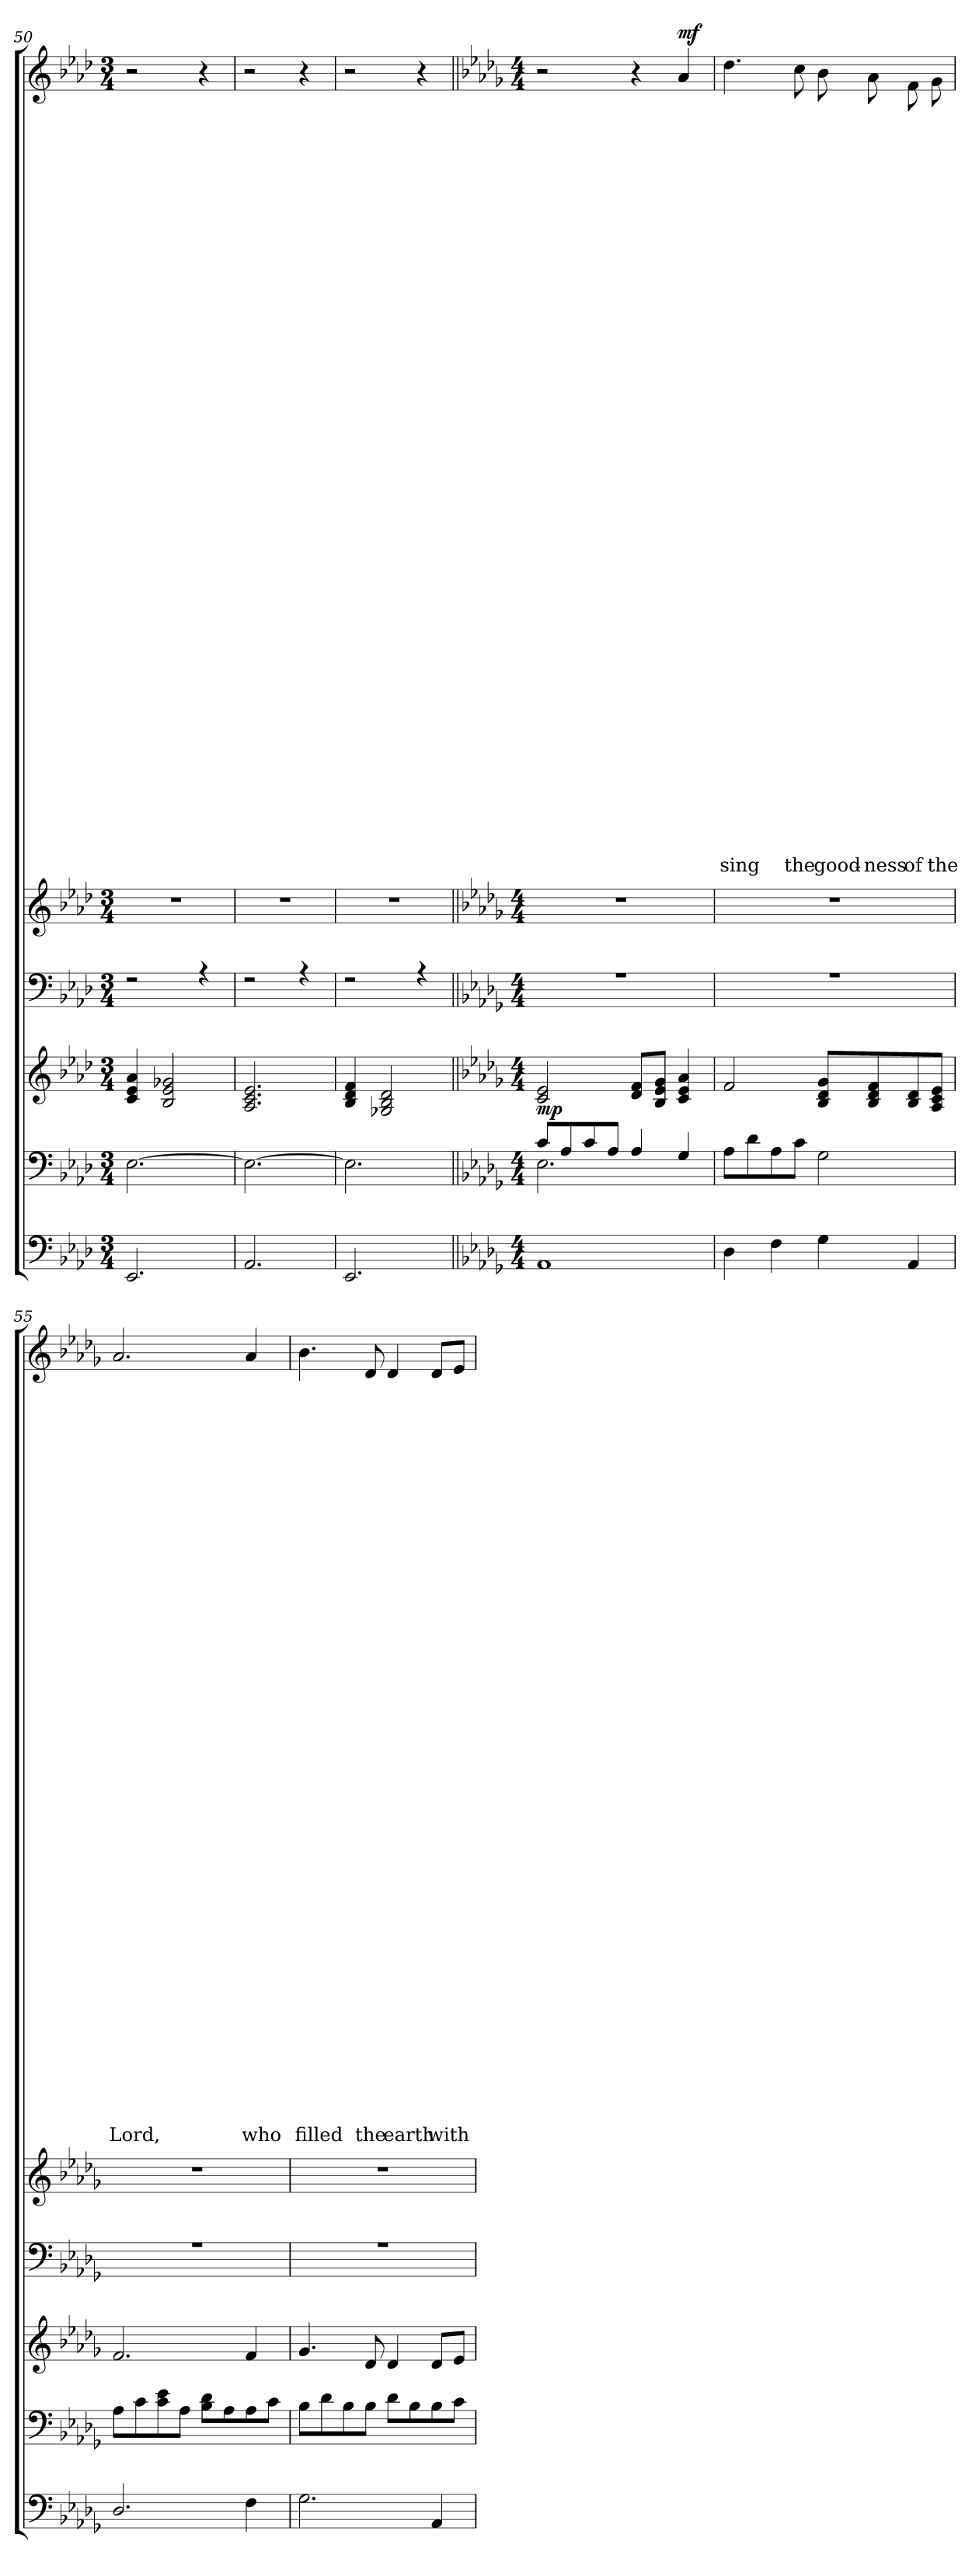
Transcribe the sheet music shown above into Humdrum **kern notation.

**kern	**kern	**kern	**dynam	**kern	**kern	**kern	**text	**text	**text	**text	**text	**text	**text	**text	**text	**text	**text	**text	**text	**text	**text	**text	**text	**text	**text	**text	**text	**text	**text	**text	**text	**text	**text	**text	**text	**text	**text	**text	**text	**text	**text	**text	**text	**text	**text	**text	**text	**dynam
*part6	*part5	*part4	*part4	*part3	*part2	*part1	*part1	*part1	*part1	*part1	*part1	*part1	*part1	*part1	*part1	*part1	*part1	*part1	*part1	*part1	*part1	*part1	*part1	*part1	*part1	*part1	*part1	*part1	*part1	*part1	*part1	*part1	*part1	*part1	*part1	*part1	*part1	*part1	*part1	*part1	*part1	*part1	*part1	*part1	*part1	*part1	*part1	*part1
*staff6	*staff5	*staff4	*staff4	*staff3	*staff2	*staff1	*staff1	*staff1	*staff1	*staff1	*staff1	*staff1	*staff1	*staff1	*staff1	*staff1	*staff1	*staff1	*staff1	*staff1	*staff1	*staff1	*staff1	*staff1	*staff1	*staff1	*staff1	*staff1	*staff1	*staff1	*staff1	*staff1	*staff1	*staff1	*staff1	*staff1	*staff1	*staff1	*staff1	*staff1	*staff1	*staff1	*staff1	*staff1	*staff1	*staff1	*staff1	*staff1
*clefF4	*clefF4	*clefG2	*	*clefF4	*clefG2	*clefG2	*	*	*	*	*	*	*	*	*	*	*	*	*	*	*	*	*	*	*	*	*	*	*	*	*	*	*	*	*	*	*	*	*	*	*	*	*	*	*	*	*	*
*k[b-e-a-d-]	*k[b-e-a-d-]	*k[b-e-a-d-]	*	*k[b-e-a-d-]	*k[b-e-a-d-]	*k[b-e-a-d-]	*	*	*	*	*	*	*	*	*	*	*	*	*	*	*	*	*	*	*	*	*	*	*	*	*	*	*	*	*	*	*	*	*	*	*	*	*	*	*	*	*	*
*A-:	*A-:	*A-:	*	*A-:	*A-:	*A-:	*	*	*	*	*	*	*	*	*	*	*	*	*	*	*	*	*	*	*	*	*	*	*	*	*	*	*	*	*	*	*	*	*	*	*	*	*	*	*	*	*	*
*M3/4	*M3/4	*M3/4	*	*M3/4	*M3/4	*M3/4	*	*	*	*	*	*	*	*	*	*	*	*	*	*	*	*	*	*	*	*	*	*	*	*	*	*	*	*	*	*	*	*	*	*	*	*	*	*	*	*	*	*
=50	=50	=50	=50	=50	=50	=50	=50	=50	=50	=50	=50	=50	=50	=50	=50	=50	=50	=50	=50	=50	=50	=50	=50	=50	=50	=50	=50	=50	=50	=50	=50	=50	=50	=50	=50	=50	=50	=50	=50	=50	=50	=50	=50	=50	=50	=50	=50	=50
*	*^	*^	*	*^	*	*	*	*	*	*	*	*	*	*	*	*	*	*	*	*	*	*	*	*	*	*	*	*	*	*	*	*	*	*	*	*	*	*	*	*	*	*	*	*	*	*	*	*
2.EE-/	[<2.E-\	2.ryy	4c/ 4e-/ 4a-/	2.ryy	.	2r	2.ryy	2.r	2r	.	.	.	.	.	.	.	.	.	.	.	.	.	.	.	.	.	.	.	.	.	.	.	.	.	.	.	.	.	.	.	.	.	.	.	.	.	.	.	.	.	.
.	.	.	2B-/ 2e-/ 2g-i/	.	.	.	.	.	.	.	.	.	.	.	.	.	.	.	.	.	.	.	.	.	.	.	.	.	.	.	.	.	.	.	.	.	.	.	.	.	.	.	.	.	.	.	.	.	.	.	.
.	.	.	.	.	.	4r	.	.	4r	.	.	.	.	.	.	.	.	.	.	.	.	.	.	.	.	.	.	.	.	.	.	.	.	.	.	.	.	.	.	.	.	.	.	.	.	.	.	.	.	.	.
!!LO:PB:g=z
=51	=51	=51	=51	=51	=51	=51	=51	=51	=51	=51	=51	=51	=51	=51	=51	=51	=51	=51	=51	=51	=51	=51	=51	=51	=51	=51	=51	=51	=51	=51	=51	=51	=51	=51	=51	=51	=51	=51	=51	=51	=51	=51	=51	=51	=51	=51	=51	=51	=51	=51	=51
2.AA-/	2.E-\_	2.ryy	2.A-/ 2.c/ 2.e-/	2.ryy	.	2r	2.ryy	2.r	2r	.	.	.	.	.	.	.	.	.	.	.	.	.	.	.	.	.	.	.	.	.	.	.	.	.	.	.	.	.	.	.	.	.	.	.	.	.	.	.	.	.	.
.	.	.	.	.	.	4r	.	.	4r	.	.	.	.	.	.	.	.	.	.	.	.	.	.	.	.	.	.	.	.	.	.	.	.	.	.	.	.	.	.	.	.	.	.	.	.	.	.	.	.	.	.
=52	=52	=52	=52	=52	=52	=52	=52	=52	=52	=52	=52	=52	=52	=52	=52	=52	=52	=52	=52	=52	=52	=52	=52	=52	=52	=52	=52	=52	=52	=52	=52	=52	=52	=52	=52	=52	=52	=52	=52	=52	=52	=52	=52	=52	=52	=52	=52	=52	=52	=52	=52
2.EE-/	2.E-\]	2.ryy	4B-/ 4d-/ 4f/	2.ryy	.	2r	2.ryy	2.r	2r	.	.	.	.	.	.	.	.	.	.	.	.	.	.	.	.	.	.	.	.	.	.	.	.	.	.	.	.	.	.	.	.	.	.	.	.	.	.	.	.	.	.
.	.	.	2G-i/ 2B-/ 2d-/	.	.	.	.	.	.	.	.	.	.	.	.	.	.	.	.	.	.	.	.	.	.	.	.	.	.	.	.	.	.	.	.	.	.	.	.	.	.	.	.	.	.	.	.	.	.	.	.
.	.	.	.	.	.	4r	.	.	4r	.	.	.	.	.	.	.	.	.	.	.	.	.	.	.	.	.	.	.	.	.	.	.	.	.	.	.	.	.	.	.	.	.	.	.	.	.	.	.	.	.	.
=53||	=53||	=53||	=53||	=53||	=53||	=53||	=53||	=53||	=53||	=53||	=53||	=53||	=53||	=53||	=53||	=53||	=53||	=53||	=53||	=53||	=53||	=53||	=53||	=53||	=53||	=53||	=53||	=53||	=53||	=53||	=53||	=53||	=53||	=53||	=53||	=53||	=53||	=53||	=53||	=53||	=53||	=53||	=53||	=53||	=53||	=53||	=53||	=53||	=53||	=53||	=53||
*k[b-e-a-d-g-]	*k[b-e-a-d-g-]	*	*k[b-e-a-d-g-]	*	*	*k[b-e-a-d-g-]	*	*k[b-e-a-d-g-]	*k[b-e-a-d-g-]	*	*	*	*	*	*	*	*	*	*	*	*	*	*	*	*	*	*	*	*	*	*	*	*	*	*	*	*	*	*	*	*	*	*	*	*	*	*	*	*	*	*
*D-:	*D-:	*	*D-:	*	*	*D-:	*	*D-:	*D-:	*	*	*	*	*	*	*	*	*	*	*	*	*	*	*	*	*	*	*	*	*	*	*	*	*	*	*	*	*	*	*	*	*	*	*	*	*	*	*	*	*	*
*M4/4	*M4/4	*	*M4/4	*	*	*M4/4	*	*M4/4	*M4/4	*	*	*	*	*	*	*	*	*	*	*	*	*	*	*	*	*	*	*	*	*	*	*	*	*	*	*	*	*	*	*	*	*	*	*	*	*	*	*	*	*	*
!	!	!	!	!	!LO:DY:b	!	!	!	!	!	!	!	!	!	!	!	!	!	!	!	!	!	!	!	!	!	!	!	!	!	!	!	!	!	!	!	!	!	!	!	!	!	!	!	!	!	!	!	!	!	!
1AA-	8c/L	2.E-\	2c/ 2e-/	1ryy	mp	1r	1ryy	1r	2r	.	.	.	.	.	.	.	.	.	.	.	.	.	.	.	.	.	.	.	.	.	.	.	.	.	.	.	.	.	.	.	.	.	.	.	.	.	.	.	.	.	.
.	8A-/	.	.	.	.	.	.	.	.	.	.	.	.	.	.	.	.	.	.	.	.	.	.	.	.	.	.	.	.	.	.	.	.	.	.	.	.	.	.	.	.	.	.	.	.	.	.	.	.	.	.
.	8c/	.	.	.	.	.	.	.	.	.	.	.	.	.	.	.	.	.	.	.	.	.	.	.	.	.	.	.	.	.	.	.	.	.	.	.	.	.	.	.	.	.	.	.	.	.	.	.	.	.	.
.	8A-/J	.	.	.	.	.	.	.	.	.	.	.	.	.	.	.	.	.	.	.	.	.	.	.	.	.	.	.	.	.	.	.	.	.	.	.	.	.	.	.	.	.	.	.	.	.	.	.	.	.	.
.	4A-/	.	8d-/ 8f/L	.	.	.	.	.	4r	.	.	.	.	.	.	.	.	.	.	.	.	.	.	.	.	.	.	.	.	.	.	.	.	.	.	.	.	.	.	.	.	.	.	.	.	.	.	.	.	.	.
.	.	.	8B-/ 8e-/ 8g-/J	.	.	.	.	.	.	.	.	.	.	.	.	.	.	.	.	.	.	.	.	.	.	.	.	.	.	.	.	.	.	.	.	.	.	.	.	.	.	.	.	.	.	.	.	.	.	.	.
!	!	!	!	!	!	!	!	!	!	!	!	!	!	!	!	!	!	!	!	!	!	!	!	!	!	!	!	!	!	!	!	!	!	!	!	!	!	!	!	!	!	!	!	!	!	!	!	!	!	!	!LO:DY:a
.	4G-/	4ryy	4c/ 4e-/ 4a-/	.	.	.	.	.	4a-/	.	.	.	.	.	.	.	.	.	.	.	.	.	.	.	.	.	.	.	.	.	.	.	.	.	.	.	.	.	.	.	.	.	.	.	.	.	.	.	.	.	mf
=54	=54	=54	=54	=54	=54	=54	=54	=54	=54	=54	=54	=54	=54	=54	=54	=54	=54	=54	=54	=54	=54	=54	=54	=54	=54	=54	=54	=54	=54	=54	=54	=54	=54	=54	=54	=54	=54	=54	=54	=54	=54	=54	=54	=54	=54	=54	=54	=54	=54	=54	=54
!	!	!	!	!	!	!	!	!	!	!	!	!	!	!	!	!	!	!	!	!	!	!	!	!	!	!	!	!	!	!	!	!	!	!	!	!	!	!	!	!	!	!	!	!	!	!	!	!	!	!LO:LY:b	!
4D-\	8A-\L	1ryy	2f/	1ryy	.	1r	1ryy	1r	4.dd-\	.	.	.	.	.	.	.	.	.	.	.	.	.	.	.	.	.	.	.	.	.	.	.	.	.	.	.	.	.	.	.	.	.	.	.	.	.	.	.	.	sing	.
.	8d-\	.	.	.	.	.	.	.	.	.	.	.	.	.	.	.	.	.	.	.	.	.	.	.	.	.	.	.	.	.	.	.	.	.	.	.	.	.	.	.	.	.	.	.	.	.	.	.	.	.	.
4F\	8A-\	.	.	.	.	.	.	.	.	.	.	.	.	.	.	.	.	.	.	.	.	.	.	.	.	.	.	.	.	.	.	.	.	.	.	.	.	.	.	.	.	.	.	.	.	.	.	.	.	.	.
!	!	!	!	!	!	!	!	!	!	!	!	!	!	!	!	!	!	!	!	!	!	!	!	!	!	!	!	!	!	!	!	!	!	!	!	!	!	!	!	!	!	!	!	!	!	!	!	!	!	!LO:LY:b	!
.	8c\J	.	.	.	.	.	.	.	8cc\	.	.	.	.	.	.	.	.	.	.	.	.	.	.	.	.	.	.	.	.	.	.	.	.	.	.	.	.	.	.	.	.	.	.	.	.	.	.	.	.	the	.
!	!	!	!	!	!	!	!	!	!	!	!	!	!	!	!	!	!	!	!	!	!	!	!	!	!	!	!	!	!	!	!	!	!	!	!	!	!	!	!	!	!	!	!	!	!	!	!	!	!	!LO:LY:b	!
4G-\	2G-\	.	8B-/ 8d-/ 8g-/L	.	.	.	.	.	8b-\	.	.	.	.	.	.	.	.	.	.	.	.	.	.	.	.	.	.	.	.	.	.	.	.	.	.	.	.	.	.	.	.	.	.	.	.	.	.	.	.	good-	.
!	!	!	!	!	!	!	!	!	!	!	!	!	!	!	!	!	!	!	!	!	!	!	!	!	!	!	!	!	!	!	!	!	!	!	!	!	!	!	!	!	!	!	!	!	!	!	!	!	!	!LO:LY:b	!
.	.	.	8B-/ 8d-/ 8f/	.	.	.	.	.	8a-\	.	.	.	.	.	.	.	.	.	.	.	.	.	.	.	.	.	.	.	.	.	.	.	.	.	.	.	.	.	.	.	.	.	.	.	.	.	.	.	.	-ness	.
!	!	!	!	!	!	!	!	!	!	!	!	!	!	!	!	!	!	!	!	!	!	!	!	!	!	!	!	!	!	!	!	!	!	!	!	!	!	!	!	!	!	!	!	!	!	!	!	!	!	!LO:LY:b	!
4AA-/	.	.	8B-/ 8d-/	.	.	.	.	.	8f\	.	.	.	.	.	.	.	.	.	.	.	.	.	.	.	.	.	.	.	.	.	.	.	.	.	.	.	.	.	.	.	.	.	.	.	.	.	.	.	.	of	.
!	!	!	!	!	!	!	!	!	!	!	!	!	!	!	!	!	!	!	!	!	!	!	!	!	!	!	!	!	!	!	!	!	!	!	!	!	!	!	!	!	!	!	!	!	!	!	!	!	!	!LO:LY:b	!
.	.	.	8A-/ 8c/ 8e-/J	.	.	.	.	.	8g-\	.	.	.	.	.	.	.	.	.	.	.	.	.	.	.	.	.	.	.	.	.	.	.	.	.	.	.	.	.	.	.	.	.	.	.	.	.	.	.	.	the	.
!!LO:LB:g=z
=55	=55	=55	=55	=55	=55	=55	=55	=55	=55	=55	=55	=55	=55	=55	=55	=55	=55	=55	=55	=55	=55	=55	=55	=55	=55	=55	=55	=55	=55	=55	=55	=55	=55	=55	=55	=55	=55	=55	=55	=55	=55	=55	=55	=55	=55	=55	=55	=55	=55	=55	=55
!	!	!	!	!	!	!	!	!	!	!	!	!	!	!	!	!	!	!	!	!	!	!	!	!	!	!	!	!	!	!	!	!	!	!	!	!	!	!	!	!	!	!	!	!	!	!	!	!	!	!LO:LY:b	!
2.D-/	8A-\L	1ryy	2.f/	1ryy	.	1r	1ryy	1r	2.a-/	.	.	.	.	.	.	.	.	.	.	.	.	.	.	.	.	.	.	.	.	.	.	.	.	.	.	.	.	.	.	.	.	.	.	.	.	.	.	.	.	Lord,	.
.	8c\	.	.	.	.	.	.	.	.	.	.	.	.	.	.	.	.	.	.	.	.	.	.	.	.	.	.	.	.	.	.	.	.	.	.	.	.	.	.	.	.	.	.	.	.	.	.	.	.	.	.
.	8c\ 8e-\	.	.	.	.	.	.	.	.	.	.	.	.	.	.	.	.	.	.	.	.	.	.	.	.	.	.	.	.	.	.	.	.	.	.	.	.	.	.	.	.	.	.	.	.	.	.	.	.	.	.
.	8A-\J	.	.	.	.	.	.	.	.	.	.	.	.	.	.	.	.	.	.	.	.	.	.	.	.	.	.	.	.	.	.	.	.	.	.	.	.	.	.	.	.	.	.	.	.	.	.	.	.	.	.
.	8B-\ 8d-\L	.	.	.	.	.	.	.	.	.	.	.	.	.	.	.	.	.	.	.	.	.	.	.	.	.	.	.	.	.	.	.	.	.	.	.	.	.	.	.	.	.	.	.	.	.	.	.	.	.	.
.	8A-\	.	.	.	.	.	.	.	.	.	.	.	.	.	.	.	.	.	.	.	.	.	.	.	.	.	.	.	.	.	.	.	.	.	.	.	.	.	.	.	.	.	.	.	.	.	.	.	.	.	.
!	!	!	!	!	!	!	!	!	!	!	!	!	!	!	!	!	!	!	!	!	!	!	!	!	!	!	!	!	!	!	!	!	!	!	!	!	!	!	!	!	!	!	!	!	!	!	!	!	!	!LO:LY:b	!
4F\	8A-\	.	4f/	.	.	.	.	.	4a-/	.	.	.	.	.	.	.	.	.	.	.	.	.	.	.	.	.	.	.	.	.	.	.	.	.	.	.	.	.	.	.	.	.	.	.	.	.	.	.	.	who	.
.	8c\J	.	.	.	.	.	.	.	.	.	.	.	.	.	.	.	.	.	.	.	.	.	.	.	.	.	.	.	.	.	.	.	.	.	.	.	.	.	.	.	.	.	.	.	.	.	.	.	.	.	.
=56	=56	=56	=56	=56	=56	=56	=56	=56	=56	=56	=56	=56	=56	=56	=56	=56	=56	=56	=56	=56	=56	=56	=56	=56	=56	=56	=56	=56	=56	=56	=56	=56	=56	=56	=56	=56	=56	=56	=56	=56	=56	=56	=56	=56	=56	=56	=56	=56	=56	=56	=56
!	!	!	!	!	!	!	!	!	!	!	!	!	!	!	!	!	!	!	!	!	!	!	!	!	!	!	!	!	!	!	!	!	!	!	!	!	!	!	!	!	!	!	!	!	!	!	!	!	!	!LO:LY:b	!
2.G-\	8B-\L	1ryy	4.g-/	1ryy	.	1r	1ryy	1r	4.b-\	.	.	.	.	.	.	.	.	.	.	.	.	.	.	.	.	.	.	.	.	.	.	.	.	.	.	.	.	.	.	.	.	.	.	.	.	.	.	.	.	filled	.
.	8d-\	.	.	.	.	.	.	.	.	.	.	.	.	.	.	.	.	.	.	.	.	.	.	.	.	.	.	.	.	.	.	.	.	.	.	.	.	.	.	.	.	.	.	.	.	.	.	.	.	.	.
.	8B-\	.	.	.	.	.	.	.	.	.	.	.	.	.	.	.	.	.	.	.	.	.	.	.	.	.	.	.	.	.	.	.	.	.	.	.	.	.	.	.	.	.	.	.	.	.	.	.	.	.	.
!	!	!	!	!	!	!	!	!	!	!	!	!	!	!	!	!	!	!	!	!	!	!	!	!	!	!	!	!	!	!	!	!	!	!	!	!	!	!	!	!	!	!	!	!	!	!	!	!	!	!LO:LY:b	!
.	8B-\J	.	8d-/	.	.	.	.	.	8d-/	.	.	.	.	.	.	.	.	.	.	.	.	.	.	.	.	.	.	.	.	.	.	.	.	.	.	.	.	.	.	.	.	.	.	.	.	.	.	.	.	the	.
!	!	!	!	!	!	!	!	!	!	!	!	!	!	!	!	!	!	!	!	!	!	!	!	!	!	!	!	!	!	!	!	!	!	!	!	!	!	!	!	!	!	!	!	!	!	!	!	!	!	!LO:LY:b	!
.	8d-\L	.	4d-/	.	.	.	.	.	4d-/	.	.	.	.	.	.	.	.	.	.	.	.	.	.	.	.	.	.	.	.	.	.	.	.	.	.	.	.	.	.	.	.	.	.	.	.	.	.	.	.	earth	.
.	8B-\	.	.	.	.	.	.	.	.	.	.	.	.	.	.	.	.	.	.	.	.	.	.	.	.	.	.	.	.	.	.	.	.	.	.	.	.	.	.	.	.	.	.	.	.	.	.	.	.	.	.
!	!	!	!	!	!	!	!	!	!	!	!	!	!	!	!	!	!	!	!	!	!	!	!	!	!	!	!	!	!	!	!	!	!	!	!	!	!	!	!	!	!	!	!	!	!	!	!	!	!	!LO:LY:b	!
4AA-/	8B-\	.	8d-/L	.	.	.	.	.	8d-/L	.	.	.	.	.	.	.	.	.	.	.	.	.	.	.	.	.	.	.	.	.	.	.	.	.	.	.	.	.	.	.	.	.	.	.	.	.	.	.	.	with	.
.	8c\J	.	8e-/J	.	.	.	.	.	8e-/J	.	.	.	.	.	.	.	.	.	.	.	.	.	.	.	.	.	.	.	.	.	.	.	.	.	.	.	.	.	.	.	.	.	.	.	.	.	.	.	.	.	.
*	*v	*v	*	*	*	*v	*v	*	*	*	*	*	*	*	*	*	*	*	*	*	*	*	*	*	*	*	*	*	*	*	*	*	*	*	*	*	*	*	*	*	*	*	*	*	*	*	*	*	*	*	*
*	*	*v	*v	*	*	*	*	*	*	*	*	*	*	*	*	*	*	*	*	*	*	*	*	*	*	*	*	*	*	*	*	*	*	*	*	*	*	*	*	*	*	*	*	*	*	*	*	*	*
=	=	=	=	=	=	=	=	=	=	=	=	=	=	=	=	=	=	=	=	=	=	=	=	=	=	=	=	=	=	=	=	=	=	=	=	=	=	=	=	=	=	=	=	=	=	=	=	=
*-	*-	*-	*-	*-	*-	*-	*-	*-	*-	*-	*-	*-	*-	*-	*-	*-	*-	*-	*-	*-	*-	*-	*-	*-	*-	*-	*-	*-	*-	*-	*-	*-	*-	*-	*-	*-	*-	*-	*-	*-	*-	*-	*-	*-	*-	*-	*-	*-
